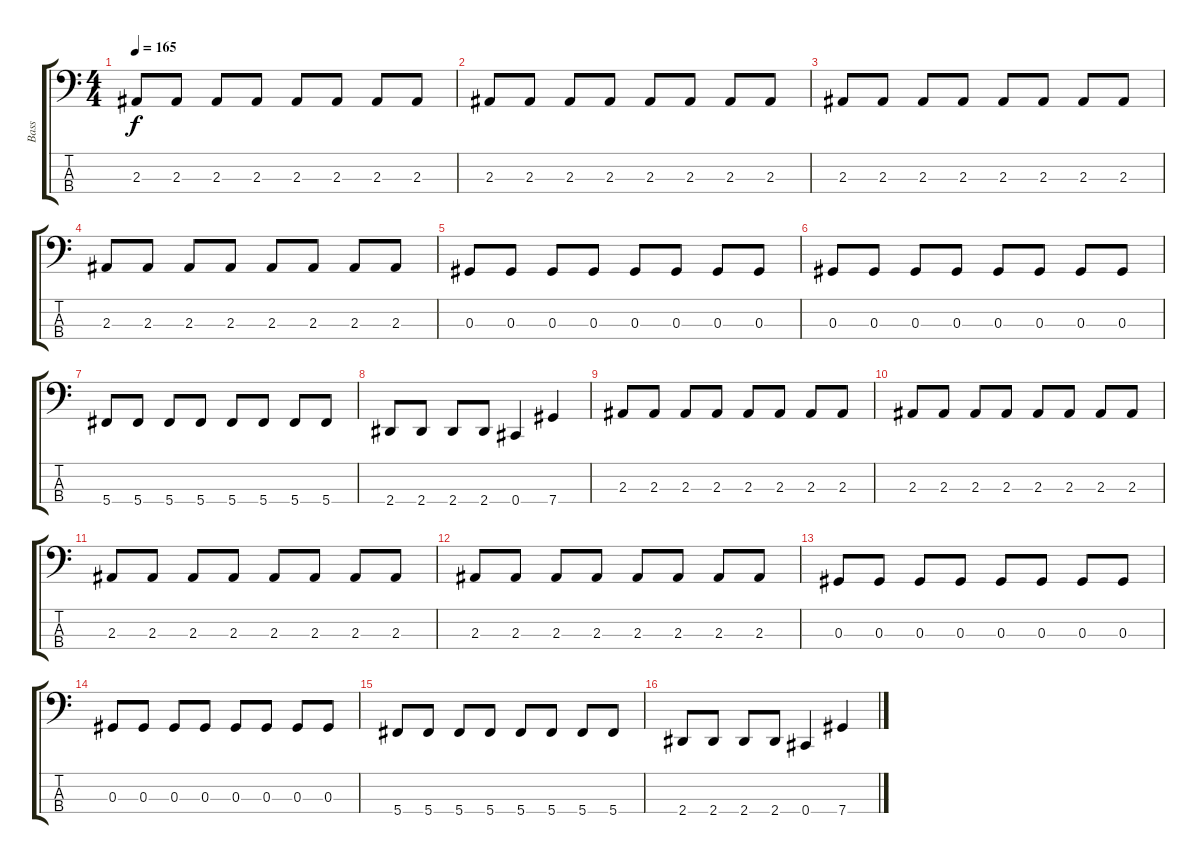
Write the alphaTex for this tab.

\track ("Bass" "Bass") {instrument electricbassfinger}
\staff {score tabs}
\tuning (Gb2 Db2 Ab1 Db1) {hide}
\ts (4 4)
\tempo 165
\clef f4
\ks c
2.3.8{dy f} 2.3.8 2.3.8 2.3.8 2.3.8 2.3.8 2.3.8 2.3.8 |
2.3.8 2.3.8 2.3.8 2.3.8 2.3.8 2.3.8 2.3.8 2.3.8 |
2.3.8 2.3.8 2.3.8 2.3.8 2.3.8 2.3.8 2.3.8 2.3.8 |
2.3.8 2.3.8 2.3.8 2.3.8 2.3.8 2.3.8 2.3.8 2.3.8 |
0.3.8 0.3.8 0.3.8 0.3.8 0.3.8 0.3.8 0.3.8 0.3.8 |
0.3.8 0.3.8 0.3.8 0.3.8 0.3.8 0.3.8 0.3.8 0.3.8 |
5.4.8 5.4.8 5.4.8 5.4.8 5.4.8 5.4.8 5.4.8 5.4.8 |
2.4.8 2.4.8 2.4.8 2.4.8 0.4.4 7.4.4 |
2.3.8 2.3.8 2.3.8 2.3.8 2.3.8 2.3.8 2.3.8 2.3.8 |
2.3.8 2.3.8 2.3.8 2.3.8 2.3.8 2.3.8 2.3.8 2.3.8 |
2.3.8 2.3.8 2.3.8 2.3.8 2.3.8 2.3.8 2.3.8 2.3.8 |
2.3.8 2.3.8 2.3.8 2.3.8 2.3.8 2.3.8 2.3.8 2.3.8 |
0.3.8 0.3.8 0.3.8 0.3.8 0.3.8 0.3.8 0.3.8 0.3.8 |
0.3.8 0.3.8 0.3.8 0.3.8 0.3.8 0.3.8 0.3.8 0.3.8 |
5.4.8 5.4.8 5.4.8 5.4.8 5.4.8 5.4.8 5.4.8 5.4.8 |
2.4.8 2.4.8 2.4.8 2.4.8 0.4.4 7.4.4
